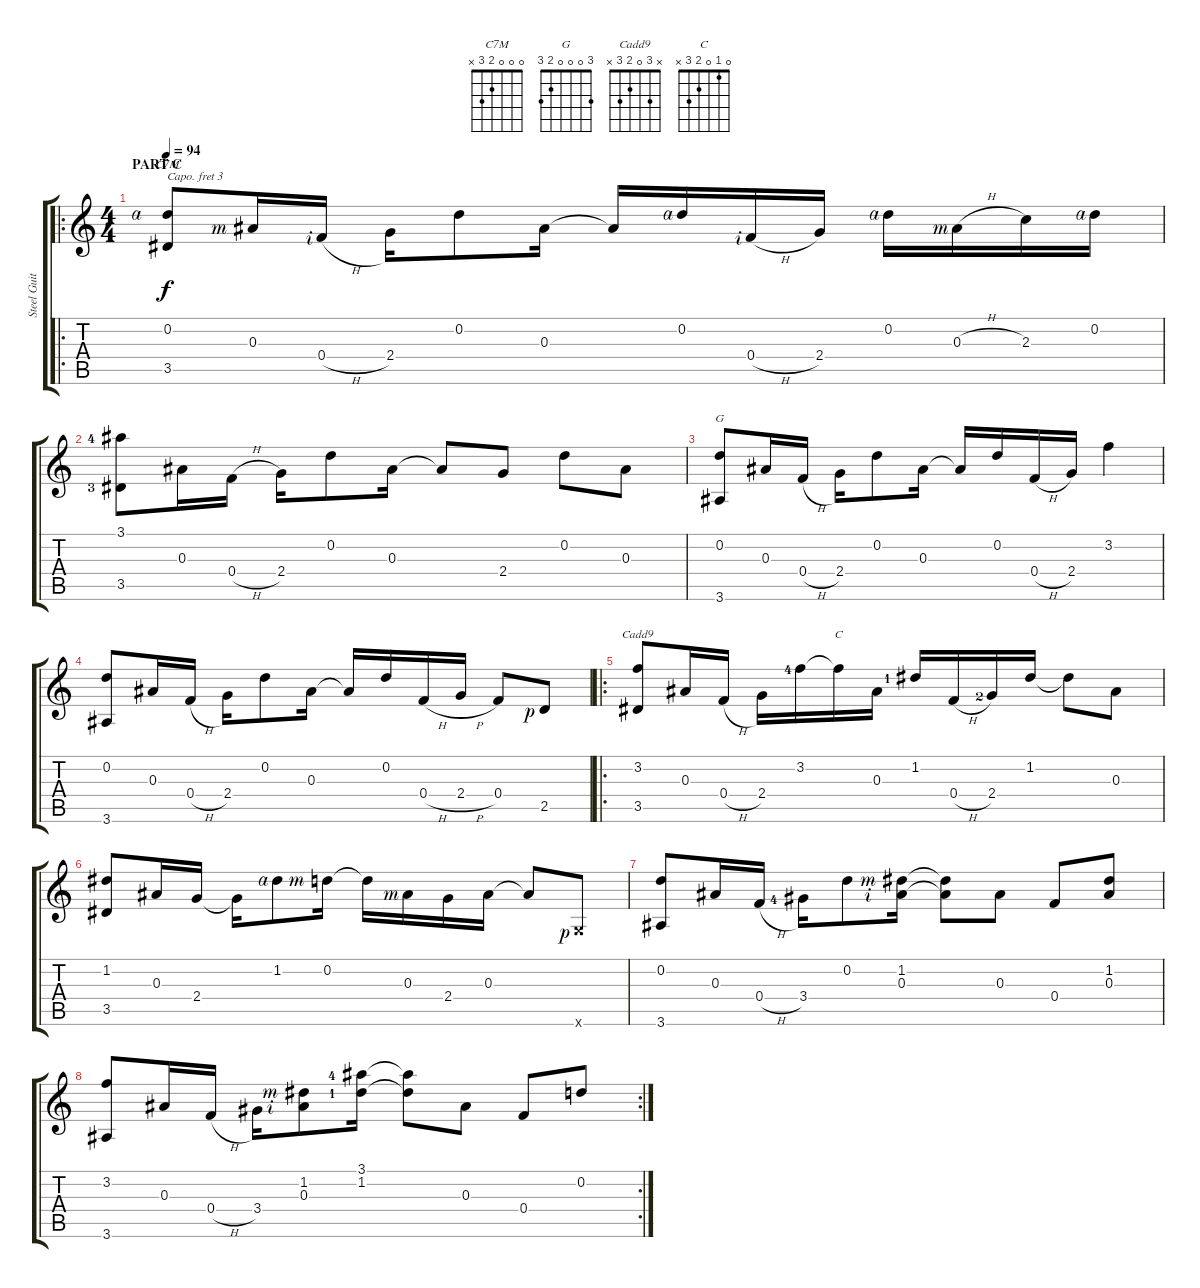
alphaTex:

\track ("Steel Guitar" "Steel Guit") {instrument acousticguitarsteel}
\staff {score tabs}
\capo 3
\tuning (E4 B3 G3 D3 A2 E2) {hide}
\chord ("C7M" 0 0 0 2 3 x)
\chord ("G" 3 0 0 0 2 3)
\chord ("Cadd9" x 3 0 2 3 x)
\chord ("C" 0 1 0 2 3 x)
\ro
\ts (4 4)
\section ("" "PART C")
\tempo 94
\clef g2
\ks c
(0.2{rf 4} 3.5).8{ch "C7M" dy f} 0.3{rf 3}.16 0.4{h rf 2}.16 2.4.16 0.2.8 0.3.16 0.3{t}.16 0.2{rf 4}.16 0.4{h rf 2}.16 2.4.16 0.2{rf 4}.16 0.3{h rf 3}.16 2.3.16 0.2{rf 4}.16 |
(3.1{lf 5} 3.5{lf 4}).8 0.3.16 0.4{h}.16 2.4.16 0.2.8 0.3.16 0.3{t}.8 2.4.8 0.2.8 0.3.8 |
(0.2 3.6).8{ch "G"} 0.3.16 0.4{h}.16 2.4.16 0.2.8 0.3.16 0.3{t}.16 0.2.16 0.4{h}.16 2.4.16 3.2.4 |
(0.2 3.6).8 0.3.16 0.4{h}.16 2.4.16 0.2.8 0.3.16 0.3{t}.16 0.2.16 0.4{h}.16 2.4{h}.16 0.4.8 2.5{rf 1}.8 |
\ro
(3.2 3.5).8{ch "Cadd9"} 0.3.16 0.4{h}.16 2.4.16 3.2{lf 5}.16 3.2{t}.16{ch "C"} 0.3.16 1.2{lf 2}.16 0.4{h}.16 2.4{lf 3}.16 1.2.16 1.2{t}.8 0.3.8 |
(1.2 3.5).8 0.3.16 2.4.16 2.4{t}.16 1.2{rf 4}.8 0.2{rf 3}.16 0.2{t}.16 0.3{rf 3}.16 2.4.16 0.3.16 0.3{t}.8 0.6{x rf 1}.8 |
(0.2 3.6).8 0.3.16 0.4{h}.16 3.4{lf 5}.16 0.2.8 (1.2{rf 3} 0.3{rf 2}).16 (1.2{t} 0.3{t}).8 0.3.8 0.4.8 (1.2 0.3).8 |
\rc 2
(3.2 3.6).8 0.3.16 0.4{h}.16 3.4.16 (1.2{rf 3} 0.3{rf 2}).8 (3.1{lf 5} 1.2{lf 2}).16 (3.1{t} 1.2{t}).8 0.3.8 0.4.8 0.2.8
